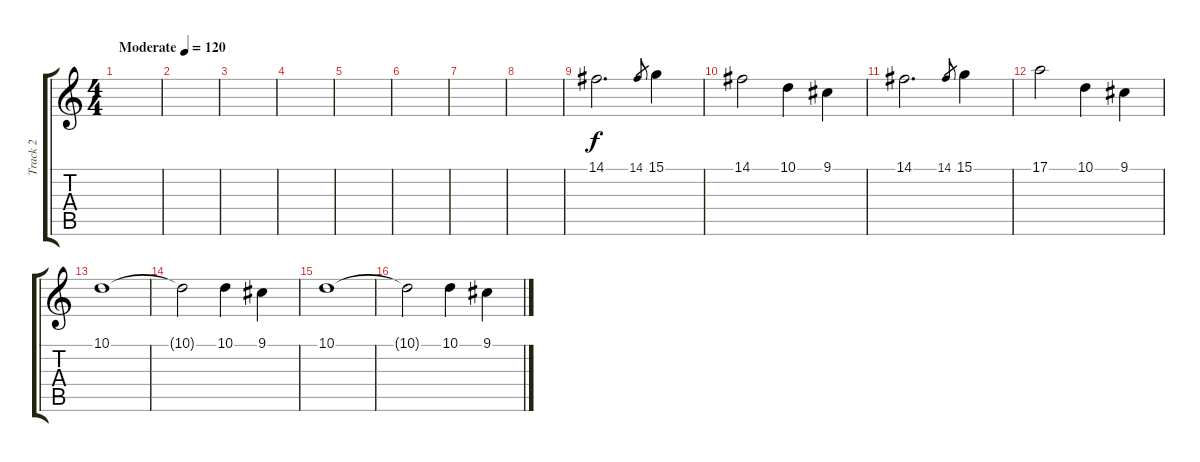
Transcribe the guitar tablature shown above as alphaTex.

\track ("Track 2" "Track 2") {instrument flute}
\staff {score tabs}
\tuning (E4 B3 G3 D3 A2 E2) {hide}
\ts (4 4)
\tempo (120 "Moderate")
\clef g2
\ks c
|
|
|
|
|
|
|
|
14.1.2{d} 14.1.8{gr} 15.1.4 |
14.1.2 10.1.4 9.1.4 |
14.1.2{d} 14.1.8{gr} 15.1.4 |
17.1.2 10.1.4 9.1.4 |
10.1.1 |
10.1{t}.2 10.1.4 9.1.4 |
10.1.1 |
10.1{t}.2 10.1.4 9.1.4
